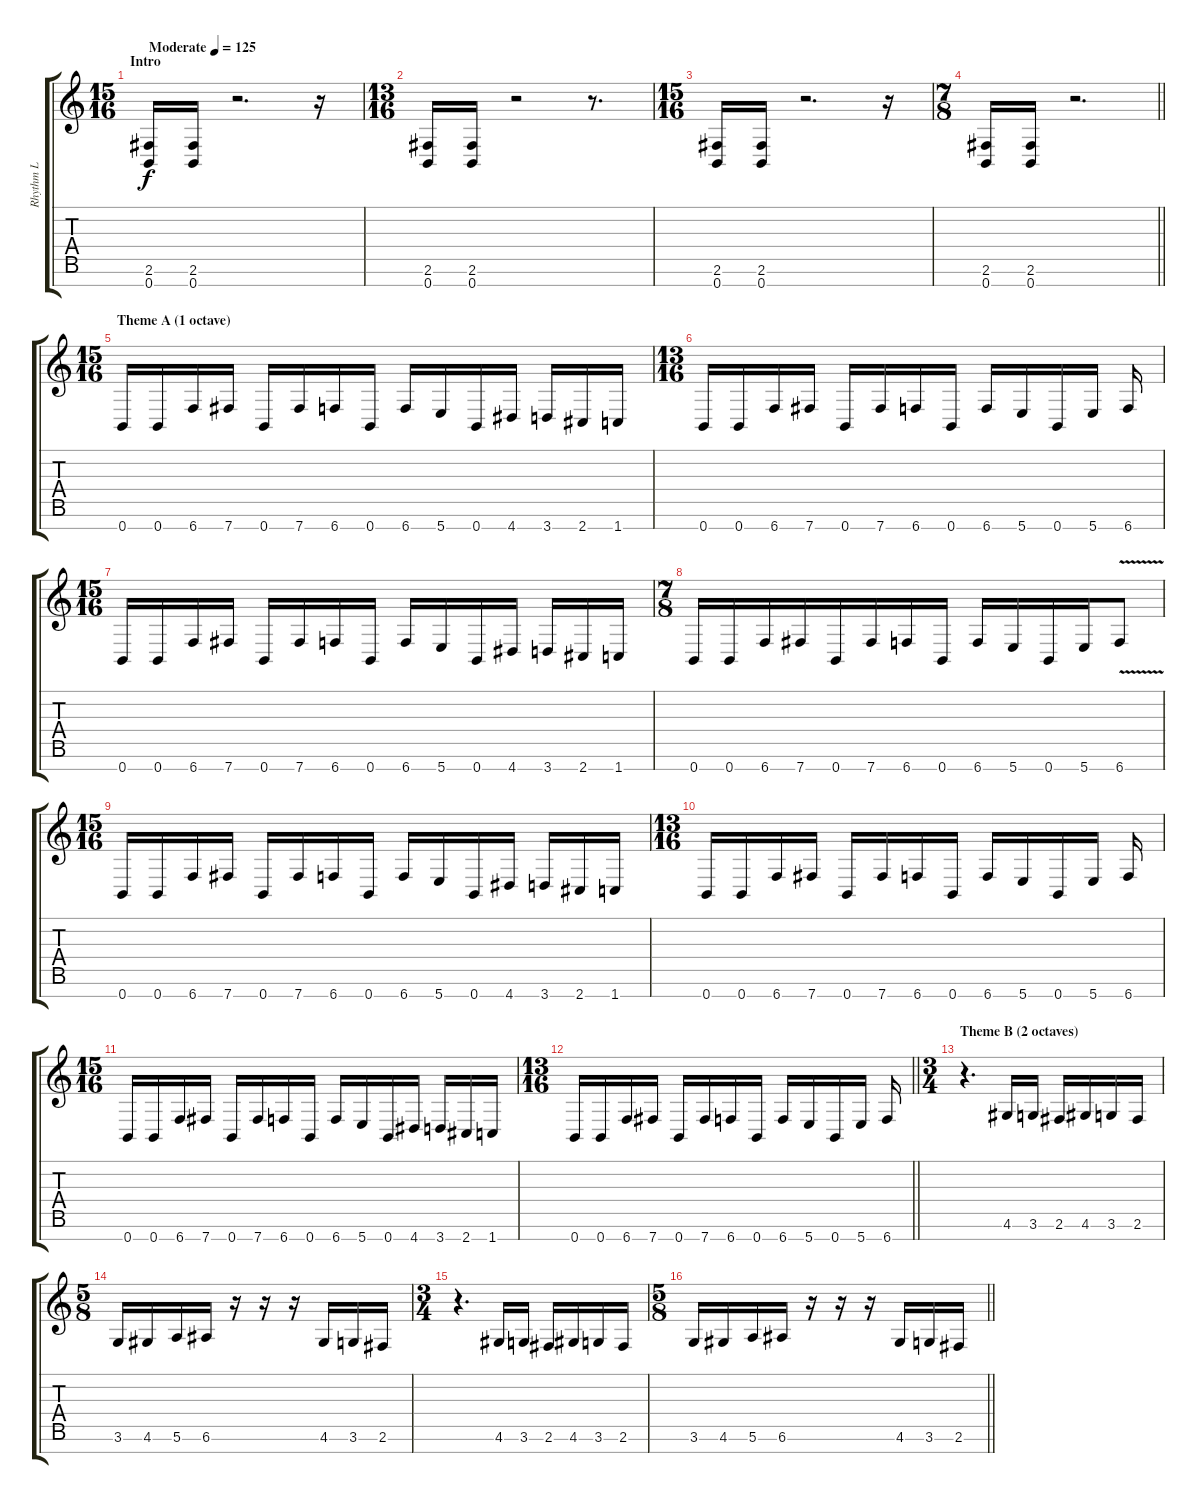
\track ("Rhythm L" "Rhythm L") {instrument distortionguitar}
\staff {score tabs}
\tuning (E4 B3 G3 D3 A2 E2 B1) {hide}
\ts (15 16)
\section ("" "Intro")
\tempo (125 "Moderate")
\clef g2
\ks c
(2.6 0.7).16{dy f instrument distortionguitar} (2.6 0.7).16 r.2{d} r.16 |
\ts (13 16)
(2.6 0.7).16 (2.6 0.7).16 r.2 r.8{d} |
\ts (15 16)
(2.6 0.7).16 (2.6 0.7).16 r.2{d} r.16 |
\ts (7 8)
\barLineRight lightlight
(2.6 0.7).16 (2.6 0.7).16 r.2{d} |
\ts (15 16)
\section ("" "Theme A (1 octave)")
0.7.16 0.7.16 6.7.16 7.7.16 0.7.16 7.7.16 6.7.16 0.7.16 6.7.16 5.7.16 0.7.16 4.7.16 3.7.16 2.7.16 1.7.16 |
\ts (13 16)
0.7.16 0.7.16 6.7.16 7.7.16 0.7.16 7.7.16 6.7.16 0.7.16 6.7.16 5.7.16 0.7.16 5.7.16 6.7.16 |
\ts (15 16)
0.7.16 0.7.16 6.7.16 7.7.16 0.7.16 7.7.16 6.7.16 0.7.16 6.7.16 5.7.16 0.7.16 4.7.16 3.7.16 2.7.16 1.7.16 |
\ts (7 8)
0.7.16 0.7.16 6.7.16 7.7.16 0.7.16 7.7.16 6.7.16 0.7.16 6.7.16 5.7.16 0.7.16 5.7.16 6.7{v}.8 |
\ts (15 16)
0.7.16 0.7.16 6.7.16 7.7.16 0.7.16 7.7.16 6.7.16 0.7.16 6.7.16 5.7.16 0.7.16 4.7.16 3.7.16 2.7.16 1.7.16 |
\ts (13 16)
0.7.16 0.7.16 6.7.16 7.7.16 0.7.16 7.7.16 6.7.16 0.7.16 6.7.16 5.7.16 0.7.16 5.7.16 6.7.16 |
\ts (15 16)
0.7.16 0.7.16 6.7.16 7.7.16 0.7.16 7.7.16 6.7.16 0.7.16 6.7.16 5.7.16 0.7.16 4.7.16 3.7.16 2.7.16 1.7.16 |
\ts (13 16)
\barLineRight lightlight
0.7.16 0.7.16 6.7.16 7.7.16 0.7.16 7.7.16 6.7.16 0.7.16 6.7.16 5.7.16 0.7.16 5.7.16 6.7.16 |
\ts (3 4)
\section ("" "Theme B (2 octaves)")
r.4{d} 4.6.16 3.6.16 2.6.16 4.6.16 3.6.16 2.6.16 |
\ts (5 8)
3.6.16 4.6.16 5.6.16 6.6.16 r.16 r.16 r.16 4.6.16 3.6.16 2.6.16 |
\ts (3 4)
r.4{d} 4.6.16 3.6.16 2.6.16 4.6.16 3.6.16 2.6.16 |
\ts (5 8)
\barLineRight lightlight
3.6.16 4.6.16 5.6.16 6.6.16 r.16 r.16 r.16 4.6.16 3.6.16 2.6.16
